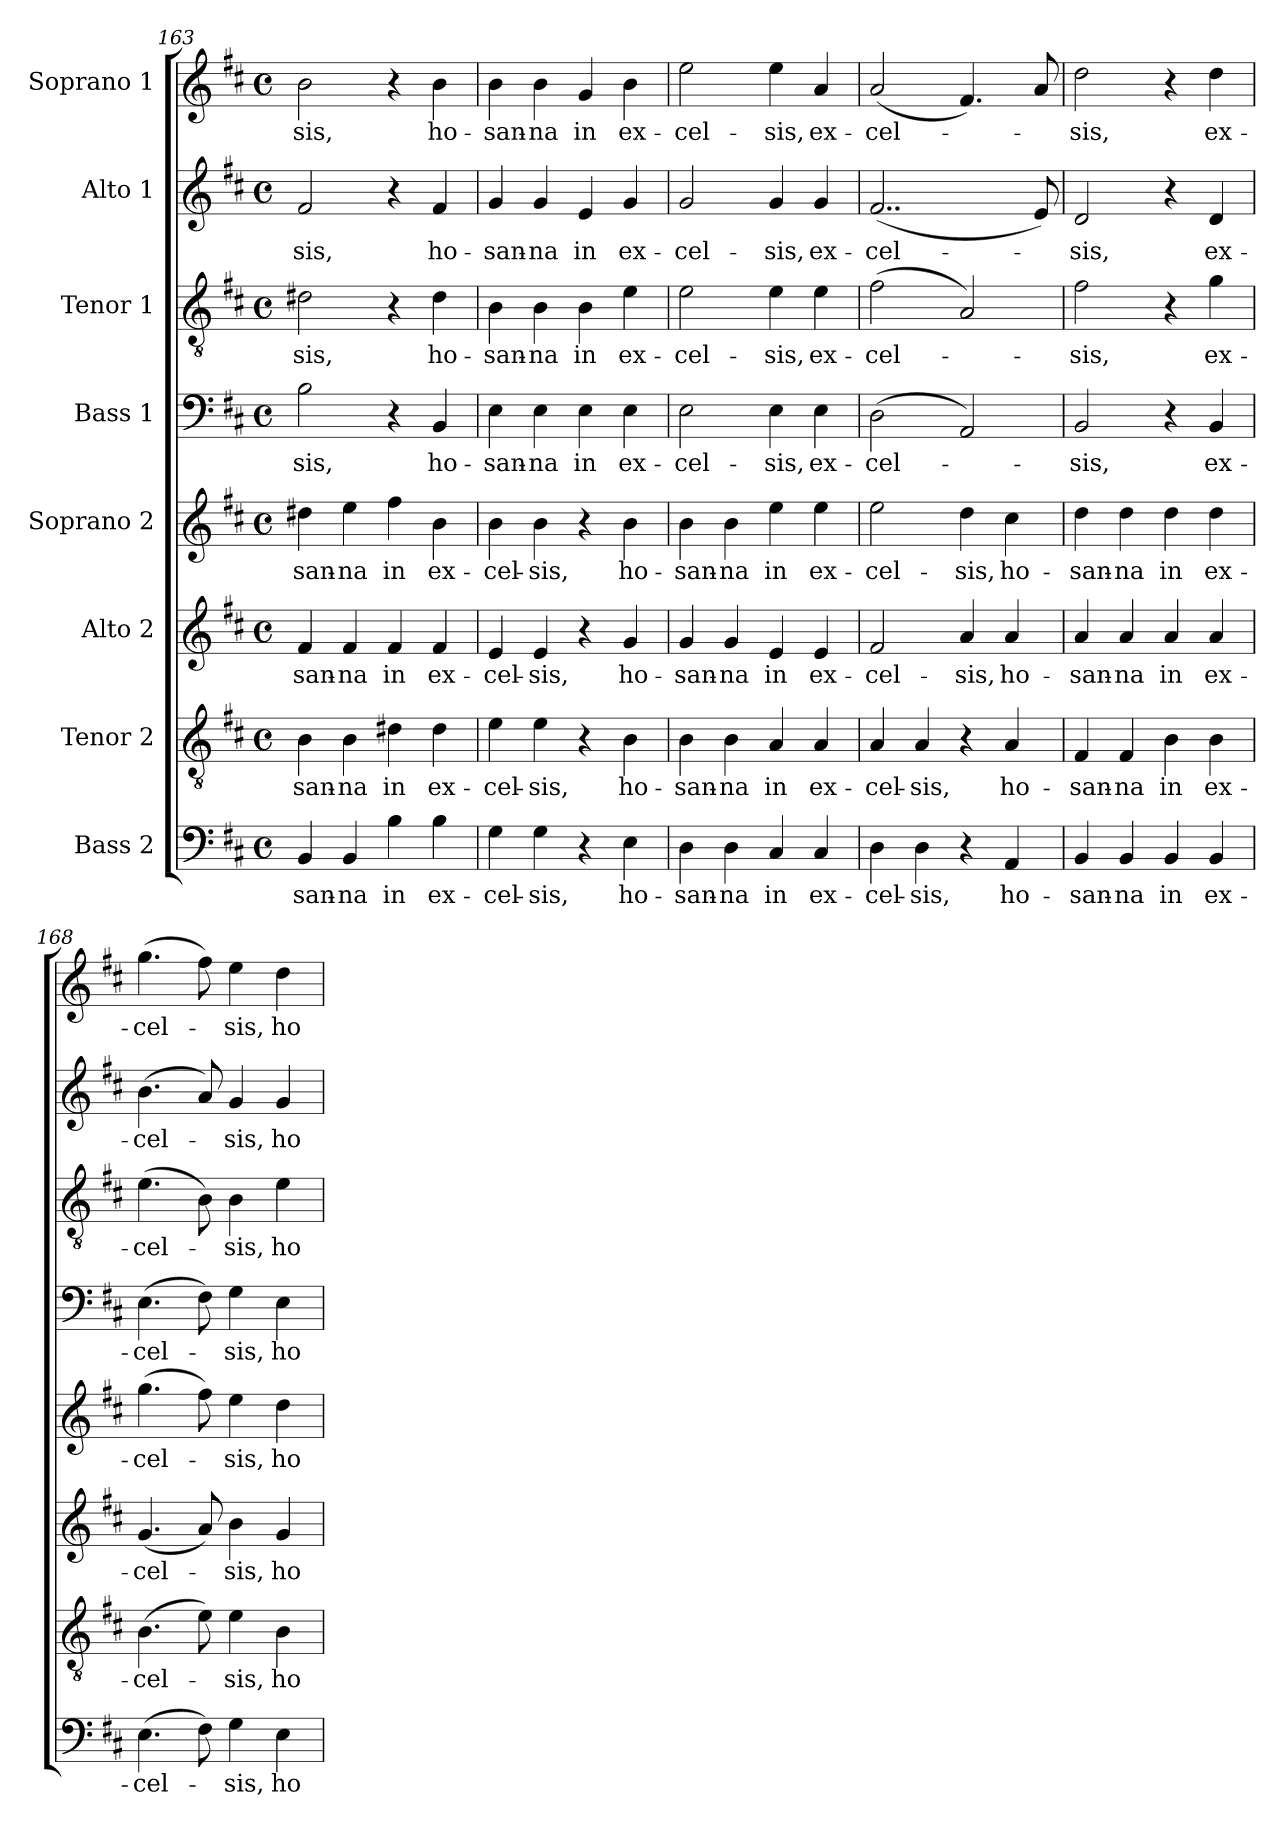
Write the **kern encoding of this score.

**kern	**text	**kern	**text	**kern	**text	**kern	**text	**kern	**text	**kern	**text	**kern	**text	**kern	**text
*part8	*part8	*part7	*part7	*part6	*part6	*part5	*part5	*part4	*part4	*part3	*part3	*part2	*part2	*part1	*part1
*staff8	*staff8	*staff7	*staff7	*staff6	*staff6	*staff5	*staff5	*staff4	*staff4	*staff3	*staff3	*staff2	*staff2	*staff1	*staff1
*I"Bass 2	*	*I"Tenor 2	*	*I"Alto 2	*	*I"Soprano 2	*	*I"Bass 1	*	*I"Tenor 1	*	*I"Alto 1	*	*I"Soprano 1	*
*clefF4	*	*clefGv2	*	*clefG2	*	*clefG2	*	*clefF4	*	*clefGv2	*	*clefG2	*	*clefG2	*
*k[f#c#]	*	*k[f#c#]	*	*k[f#c#]	*	*k[f#c#]	*	*k[f#c#]	*	*k[f#c#]	*	*k[f#c#]	*	*k[f#c#]	*
*D:	*	*D:	*	*D:	*	*D:	*	*D:	*	*D:	*	*D:	*	*D:	*
*M4/4	*	*M4/4	*	*M4/4	*	*M4/4	*	*M4/4	*	*M4/4	*	*M4/4	*	*M4/4	*
*met(c)	*	*met(c)	*	*met(c)	*	*met(c)	*	*met(c)	*	*met(c)	*	*met(c)	*	*met(c)	*
=163	=163	=163	=163	=163	=163	=163	=163	=163	=163	=163	=163	=163	=163	=163	=163
4BB/	-san-	4B\	-san-	4f#/	-san-	4dd#X\	-san-	2B\	-sis,	2d#X\	-sis,	2f#/	-sis,	2b\	-sis,
4BB/	-na	4B\	-na	4f#/	-na	4ee\	-na	.	.	.	.	.	.	.	.
4B\	in	4d#X\	in	4f#/	in	4ff#\	in	4r	.	4r	.	4r	.	4r	.
4B\	ex-	4d#\	ex-	4f#/	ex-	4b\	ex-	4BB/	ho-	4d#\	ho-	4f#/	ho-	4b\	ho-
=164	=164	=164	=164	=164	=164	=164	=164	=164	=164	=164	=164	=164	=164	=164	=164
4G\	-cel-	4e\	-cel-	4e/	-cel-	4b\	-cel-	4E\	-san-	4B\	-san-	4g/	-san-	4b\	-san-
4G\	-sis,	4e\	-sis,	4e/	-sis,	4b\	-sis,	4E\	-na	4B\	-na	4g/	-na	4b\	-na
4r	.	4r	.	4r	.	4r	.	4E\	in	4B\	in	4e/	in	4g/	in
4E\	ho-	4B\	ho-	4g/	ho-	4b\	ho-	4E\	ex-	4e\	ex-	4g/	ex-	4b\	ex-
!!LO:PB:g=z
=165	=165	=165	=165	=165	=165	=165	=165	=165	=165	=165	=165	=165	=165	=165	=165
4D\	-san-	4B\	-san-	4g/	-san-	4b\	-san-	2E\	-cel-	2e\	-cel-	2g/	-cel-	2ee\	-cel-
4D\	-na	4B\	-na	4g/	-na	4b\	-na	.	.	.	.	.	.	.	.
4C#/	in	4A/	in	4e/	in	4ee\	in	4E\	-sis,	4e\	-sis,	4g/	-sis,	4ee\	-sis,
4C#/	ex-	4A/	ex-	4e/	ex-	4ee\	ex-	4E\	ex-	4e\	ex-	4g/	ex-	4a/	ex-
=166	=166	=166	=166	=166	=166	=166	=166	=166	=166	=166	=166	=166	=166	=166	=166
4D\	-cel-	4A/	-cel-	2f#/	-cel-	2ee\	-cel-	(2D\	-cel-	(2f#\	-cel-	(2..f#/	-cel-	(2a/	-cel-
4D\	-sis,	4A/	-sis,	.	.	.	.	.	.	.	.	.	.	.	.
4r	.	4r	.	4a/	-sis,	4dd\	-sis,	2AA/)	.	2A/)	.	.	.	4.f#/)	.
4AA/	ho-	4A/	ho-	4a/	ho-	4cc#\	ho-	.	.	.	.	.	.	.	.
.	.	.	.	.	.	.	.	.	.	.	.	8e/)	.	8a/	.
=167	=167	=167	=167	=167	=167	=167	=167	=167	=167	=167	=167	=167	=167	=167	=167
4BB/	-san-	4F#/	-san-	4a/	-san-	4dd\	-san-	2BB/	-sis,	2f#\	-sis,	2d/	-sis,	2dd\	-sis,
4BB/	-na	4F#/	-na	4a/	-na	4dd\	-na	.	.	.	.	.	.	.	.
4BB/	in	4B\	in	4a/	in	4dd\	in	4r	.	4r	.	4r	.	4r	.
4BB/	ex-	4B\	ex-	4a/	ex-	4dd\	ex-	4BB/	ex-	4g\	ex-	4d/	ex-	4dd\	ex-
=168	=168	=168	=168	=168	=168	=168	=168	=168	=168	=168	=168	=168	=168	=168	=168
(4.E\	-cel-	(4.B\	-cel-	(4.g/	-cel-	(4.gg\	-cel-	(4.E\	-cel-	(4.e\	-cel-	(4.b\	-cel-	(4.gg\	-cel-
8F#\)	.	8e\)	.	8a/)	.	8ff#\)	.	8F#\)	.	8B\)	.	8a/)	.	8ff#\)	.
4G\	-sis,	4e\	-sis,	4b\	-sis,	4ee\	-sis,	4G\	-sis,	4B\	-sis,	4g/	-sis,	4ee\	-sis,
4E\	ho-	4B\	ho-	4g/	ho-	4dd\	ho-	4E\	ho-	4e\	ho-	4g/	ho-	4dd\	ho-
=	=	=	=	=	=	=	=	=	=	=	=	=	=	=	=
*-	*-	*-	*-	*-	*-	*-	*-	*-	*-	*-	*-	*-	*-	*-	*-
